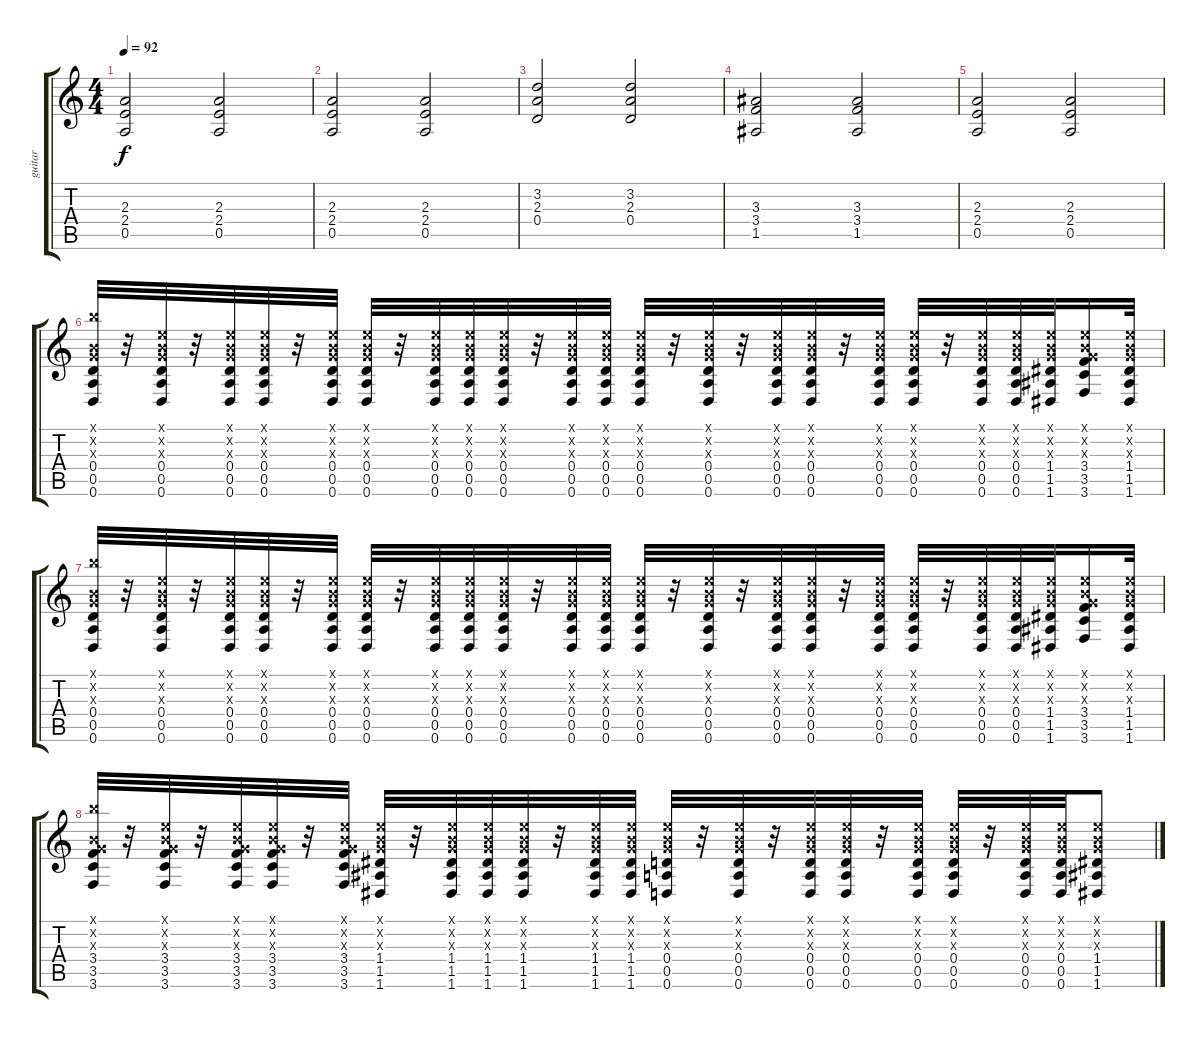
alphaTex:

\track ("guitar" "guitar") {instrument distortionguitar}
\staff {score tabs}
\tuning (E4 B3 G3 D3 A2 D2) {hide}
\ts (4 4)
\tempo 92
\clef g2
\ks c
(2.3 2.4 0.5).2{dy f} (2.3 2.4 0.5).2 |
(2.3 2.4 0.5).2 (2.3 2.4 0.5).2 |
(3.2 2.3 0.4).2 (3.2 2.3 0.4).2 |
(3.3 3.4 1.5).2 (3.3 3.4 1.5).2 |
(2.3 2.4 0.5).2 (2.3 2.4 0.5).2 |
(7.1{x} 0.2{x} 0.3{x} 0.4 0.5 0.6).32 r.32 (0.1{x} 0.2{x} 0.3{x} 0.4 0.5 0.6).32 r.32 (0.1{x} 0.2{x} 0.3{x} 0.4 0.5 0.6).32 (0.1{x} 0.2{x} 0.3{x} 0.4 0.5 0.6).32 r.32 (0.1{x} 0.2{x} 0.3{x} 0.4 0.5 0.6).32 (0.1{x} 0.2{x} 0.3{x} 0.4 0.5 0.6).32 r.32 (0.1{x} 0.2{x} 0.3{x} 0.4 0.5 0.6).32 (0.1{x} 0.2{x} 0.3{x} 0.4 0.5 0.6).32 (0.1{x} 0.2{x} 0.3{x} 0.4 0.5 0.6).32 r.32 (0.1{x} 0.2{x} 0.3{x} 0.4 0.5 0.6).32 (0.1{x} 0.2{x} 0.3{x} 0.4 0.5 0.6).32 (0.1{x} 0.2{x} 0.3{x} 0.4 0.5 0.6).32 r.32 (0.1{x} 0.2{x} 0.3{x} 0.4 0.5 0.6).32 r.32 (0.1{x} 0.2{x} 0.3{x} 0.4 0.5 0.6).32 (0.1{x} 0.2{x} 0.3{x} 0.4 0.5 0.6).32 r.32 (0.1{x} 0.2{x} 0.3{x} 0.4 0.5 0.6).32 (0.1{x} 0.2{x} 0.3{x} 0.4 0.5 0.6).32 r.32 (0.1{x} 0.2{x} 0.3{x} 0.4 0.5 0.6).32 (0.1{x} 0.2{x} 0.3{x} 0.4 0.5 0.6).32 (0.1{x} 0.2{x} 0.3{x} 1.4 1.5 1.6).32 (0.1{x} 0.2{x} 0.3{x} 3.4 3.5 3.6).16 (0.1{x} 0.2{x} 0.3{x} 1.4 1.5 1.6).32 |
(7.1{x} 0.2{x} 0.3{x} 0.4 0.5 0.6).32 r.32 (0.1{x} 0.2{x} 0.3{x} 0.4 0.5 0.6).32 r.32 (0.1{x} 0.2{x} 0.3{x} 0.4 0.5 0.6).32 (0.1{x} 0.2{x} 0.3{x} 0.4 0.5 0.6).32 r.32 (0.1{x} 0.2{x} 0.3{x} 0.4 0.5 0.6).32 (0.1{x} 0.2{x} 0.3{x} 0.4 0.5 0.6).32 r.32 (0.1{x} 0.2{x} 0.3{x} 0.4 0.5 0.6).32 (0.1{x} 0.2{x} 0.3{x} 0.4 0.5 0.6).32 (0.1{x} 0.2{x} 0.3{x} 0.4 0.5 0.6).32 r.32 (0.1{x} 0.2{x} 0.3{x} 0.4 0.5 0.6).32 (0.1{x} 0.2{x} 0.3{x} 0.4 0.5 0.6).32 (0.1{x} 0.2{x} 0.3{x} 0.4 0.5 0.6).32 r.32 (0.1{x} 0.2{x} 0.3{x} 0.4 0.5 0.6).32 r.32 (0.1{x} 0.2{x} 0.3{x} 0.4 0.5 0.6).32 (0.1{x} 0.2{x} 0.3{x} 0.4 0.5 0.6).32 r.32 (0.1{x} 0.2{x} 0.3{x} 0.4 0.5 0.6).32 (0.1{x} 0.2{x} 0.3{x} 0.4 0.5 0.6).32 r.32 (0.1{x} 0.2{x} 0.3{x} 0.4 0.5 0.6).32 (0.1{x} 0.2{x} 0.3{x} 0.4 0.5 0.6).32 (0.1{x} 0.2{x} 0.3{x} 1.4 1.5 1.6).32 (0.1{x} 0.2{x} 0.3{x} 3.4 3.5 3.6).16 (0.1{x} 0.2{x} 0.3{x} 1.4 1.5 1.6).32 |
(7.1{x} 0.2{x} 0.3{x} 3.4 3.5 3.6).32 r.32 (0.1{x} 0.2{x} 0.3{x} 3.4 3.5 3.6).32 r.32 (0.1{x} 0.2{x} 0.3{x} 3.4 3.5 3.6).32 (0.1{x} 0.2{x} 0.3{x} 3.4 3.5 3.6).32 r.32 (0.1{x} 0.2{x} 0.3{x} 3.4 3.5 3.6).32 (0.1{x} 0.2{x} 0.3{x} 1.4 1.5 1.6).32 r.32 (0.1{x} 0.2{x} 0.3{x} 1.4 1.5 1.6).32 (0.1{x} 0.2{x} 0.3{x} 1.4 1.5 1.6).32 (0.1{x} 0.2{x} 0.3{x} 1.4 1.5 1.6).32 r.32 (0.1{x} 0.2{x} 0.3{x} 1.4 1.5 1.6).32 (0.1{x} 0.2{x} 0.3{x} 1.4 1.5 1.6).32 (0.1{x} 0.2{x} 0.3{x} 0.4 0.5 0.6).32 r.32 (0.1{x} 0.2{x} 0.3{x} 0.4 0.5 0.6).32 r.32 (0.1{x} 0.2{x} 0.3{x} 0.4 0.5 0.6).32 (0.1{x} 0.2{x} 0.3{x} 0.4 0.5 0.6).32 r.32 (0.1{x} 0.2{x} 0.3{x} 0.4 0.5 0.6).32 (0.1{x} 0.2{x} 0.3{x} 0.4 0.5 0.6).32 r.32 (0.1{x} 0.2{x} 0.3{x} 0.4 0.5 0.6).32 (0.1{x} 0.2{x} 0.3{x} 0.4 0.5 0.6).32 (0.1{x} 0.2{x} 0.3{x} 1.4 1.5 1.6).8
